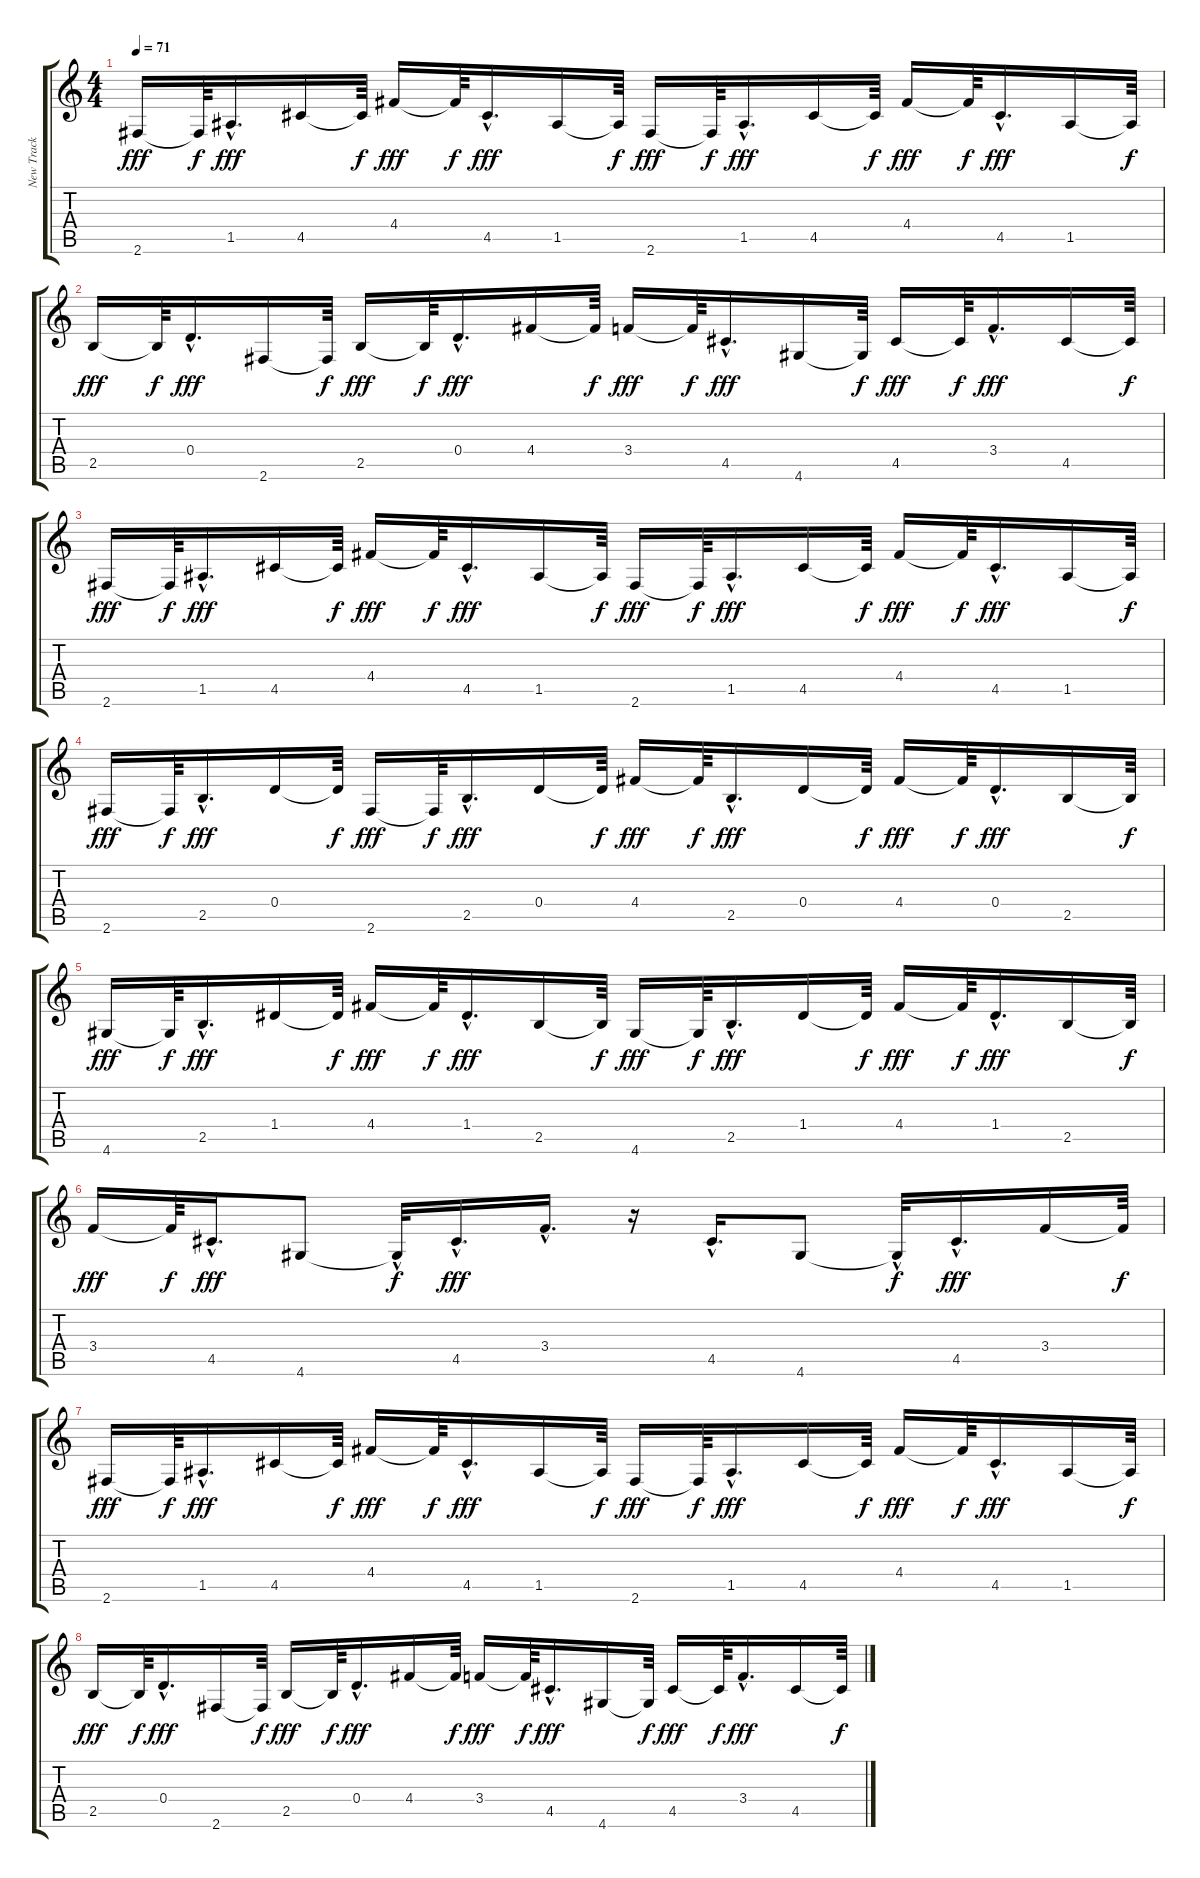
\track ("New Track           " "New Track ") {instrument acousticguitarsteel}
\staff {score tabs}
\tuning (E4 B3 G3 D3 A2 E2) {hide}
\ts (4 4)
\tempo 71
\clef g2
\ks c
2.6.16{dy fff} 2.6{t}.64{dy f} 1.5{hac}.16{d dy fff} 4.5.16 4.5{t}.64{dy f} 4.4.16{dy fff} 4.4{t}.64{dy f} 4.5{hac}.16{d dy fff} 1.5.16 1.5{t}.64{dy f} 2.6.16{dy fff} 2.6{t}.64{dy f} 1.5{hac}.16{d dy fff} 4.5.16 4.5{t}.64{dy f} 4.4.16{dy fff} 4.4{t}.64{dy f} 4.5{hac}.16{d dy fff} 1.5.16 1.5{t}.64{dy f} |
2.5.16{dy fff} 2.5{t}.64{dy f} 0.4{hac}.16{d dy fff} 2.6.16 2.6{t}.64{dy f} 2.5.16{dy fff} 2.5{t}.64{dy f} 0.4{hac}.16{d dy fff} 4.4.16 4.4{t}.64{dy f} 3.4.16{dy fff} 3.4{t}.64{dy f} 4.5{hac}.16{d dy fff} 4.6.16 4.6{t}.64{dy f} 4.5.16{dy fff} 4.5{t}.64{dy f} 3.4{hac}.16{d dy fff} 4.5.16 4.5{t}.64{dy f} |
2.6.16{dy fff} 2.6{t}.64{dy f} 1.5{hac}.16{d dy fff} 4.5.16 4.5{t}.64{dy f} 4.4.16{dy fff} 4.4{t}.64{dy f} 4.5{hac}.16{d dy fff} 1.5.16 1.5{t}.64{dy f} 2.6.16{dy fff} 2.6{t}.64{dy f} 1.5{hac}.16{d dy fff} 4.5.16 4.5{t}.64{dy f} 4.4.16{dy fff} 4.4{t}.64{dy f} 4.5{hac}.16{d dy fff} 1.5.16 1.5{t}.64{dy f} |
2.6.16{dy fff} 2.6{t}.64{dy f} 2.5{hac}.16{d dy fff} 0.4.16 0.4{t}.64{dy f} 2.6.16{dy fff} 2.6{t}.64{dy f} 2.5{hac}.16{d dy fff} 0.4.16 0.4{t}.64{dy f} 4.4.16{dy fff} 4.4{t}.64{dy f} 2.5{hac}.16{d dy fff} 0.4.16 0.4{t}.64{dy f} 4.4.16{dy fff} 4.4{t}.64{dy f} 0.4{hac}.16{d dy fff} 2.5.16 2.5{t}.64{dy f} |
4.6.16{dy fff} 4.6{t}.64{dy f} 2.5{hac}.16{d dy fff} 1.4.16 1.4{t}.64{dy f} 4.4.16{dy fff} 4.4{t}.64{dy f} 1.4{hac}.16{d dy fff} 2.5.16 2.5{t}.64{dy f} 4.6.16{dy fff} 4.6{t}.64{dy f} 2.5{hac}.16{d dy fff} 1.4.16 1.4{t}.64{dy f} 4.4.16{dy fff} 4.4{t}.64{dy f} 1.4{hac}.16{d dy fff} 2.5.16 2.5{t}.64{dy f} |
3.4.16{dy fff} 3.4{t}.64{dy f} 4.5{hac}.16{d dy fff} 4.6.8 4.6{hac t}.32{dy f} 4.5{hac}.16{d dy fff} 3.4{hac}.16{d} r.16 4.5{hac}.16{d} 4.6.8 4.6{hac t}.32{dy f} 4.5{hac}.16{d dy fff} 3.4.16 3.4{t}.64{dy f} |
2.6.16{dy fff} 2.6{t}.64{dy f} 1.5{hac}.16{d dy fff} 4.5.16 4.5{t}.64{dy f} 4.4.16{dy fff} 4.4{t}.64{dy f} 4.5{hac}.16{d dy fff} 1.5.16 1.5{t}.64{dy f} 2.6.16{dy fff} 2.6{t}.64{dy f} 1.5{hac}.16{d dy fff} 4.5.16 4.5{t}.64{dy f} 4.4.16{dy fff} 4.4{t}.64{dy f} 4.5{hac}.16{d dy fff} 1.5.16 1.5{t}.64{dy f} |
2.5.16{dy fff} 2.5{t}.64{dy f} 0.4{hac}.16{d dy fff} 2.6.16 2.6{t}.64{dy f} 2.5.16{dy fff} 2.5{t}.64{dy f} 0.4{hac}.16{d dy fff} 4.4.16 4.4{t}.64{dy f} 3.4.16{dy fff} 3.4{t}.64{dy f} 4.5{hac}.16{d dy fff} 4.6.16 4.6{t}.64{dy f} 4.5.16{dy fff} 4.5{t}.64{dy f} 3.4{hac}.16{d dy fff} 4.5.16 4.5{t}.64{dy f}
